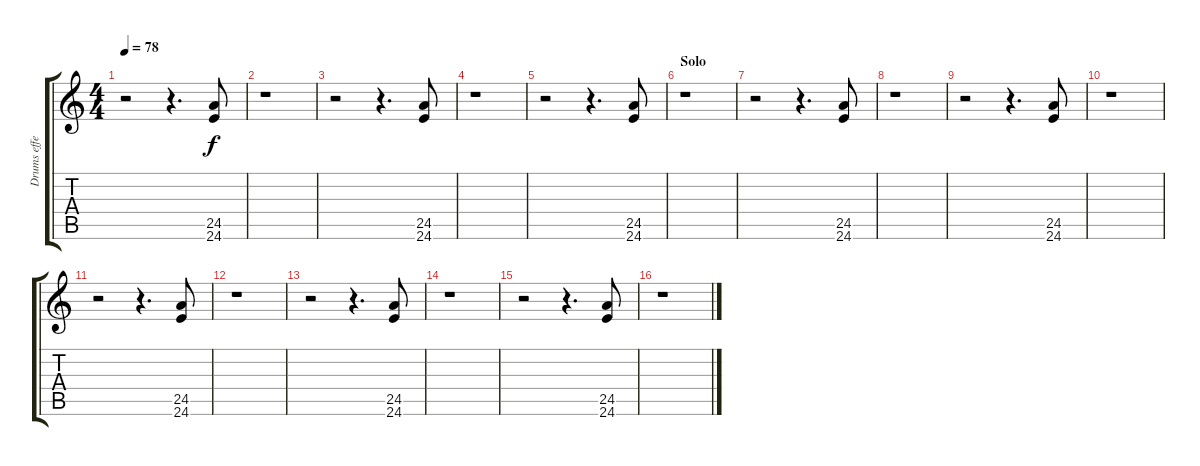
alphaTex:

\track ("Drums effects" "Drums effe") {instrument gunshot}
\staff {score tabs}
\tuning (E4 B3 G3 D3 A2 E2) {hide}
\ts (4 4)
\tempo 78
\clef g2
\ks c
r.2{dy f} r.4{d} (24.5 24.6).8 |
r.1 |
r.2 r.4{d} (24.5 24.6).8 |
r.1 |
r.2 r.4{d} (24.5 24.6).8 |
\section ("" "Solo")
r.1 |
r.2 r.4{d} (24.5 24.6).8 |
r.1 |
r.2 r.4{d} (24.5 24.6).8 |
r.1 |
r.2 r.4{d} (24.5 24.6).8 |
r.1 |
r.2 r.4{d} (24.5 24.6).8 |
r.1 |
r.2 r.4{d} (24.5 24.6).8 |
r.1
